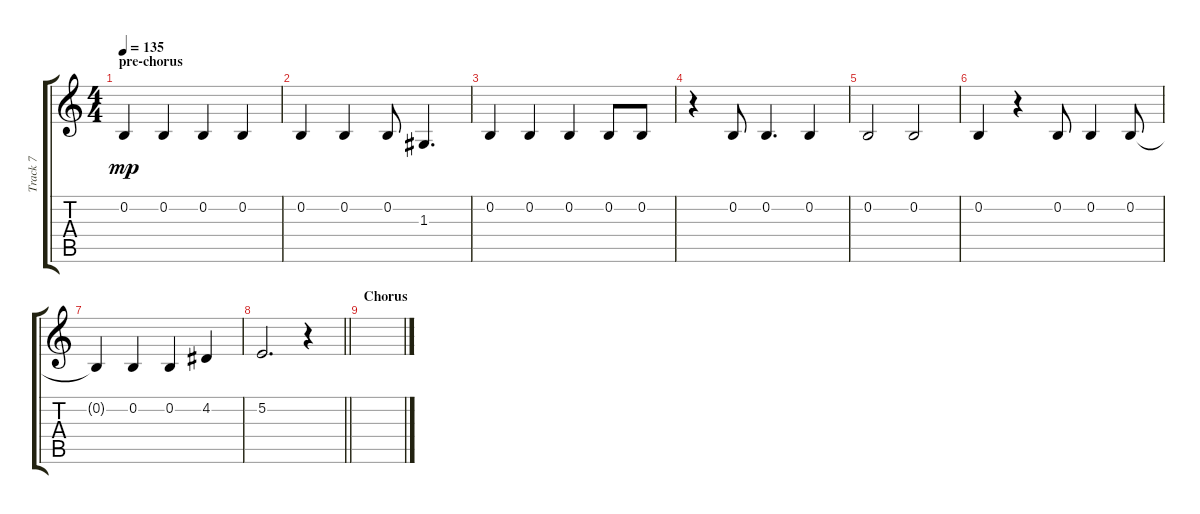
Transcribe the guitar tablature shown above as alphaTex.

\track ("Track 7" "Track 7") {instrument clarinet}
\staff {score tabs}
\tuning (E4 B3 G3 D3 A2 E2) {hide}
\ts (4 4)
\section ("" "pre-chorus")
\tempo 135
\clef g2
\ks c
0.2.4{dy mp} 0.2.4 0.2.4 0.2.4 |
0.2.4 0.2.4 0.2.8 1.3.4{d} |
0.2.4 0.2.4 0.2.4 0.2.8 0.2.8 |
r.4 0.2.8 0.2.4{d} 0.2.4 |
0.2.2 0.2.2 |
0.2.4 r.4 0.2.8 0.2.4 0.2.8 |
0.2{t}.4 0.2.4 0.2.4 4.2.4 |
\barLineRight lightlight
5.2.2{d} r.4 |
\section ("" "Chorus")
